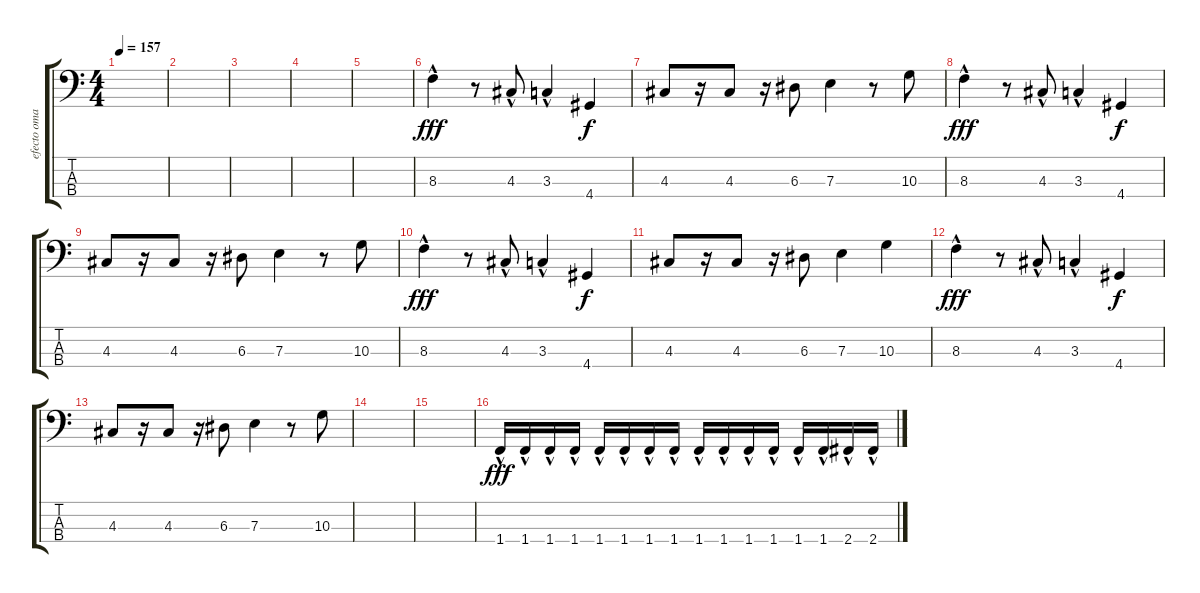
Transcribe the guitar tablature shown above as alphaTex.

\track ("efecto omaili" "efecto oma") {instrument fretlessbass}
\staff {score tabs}
\tuning (G2 D2 A1 E1) {hide}
\ts (4 4)
\tempo 157
\clef f4
\ks c
|
|
|
|
|
8.3{hac}.4{dy fff} r.8 4.3{hac}.8 3.3{hac}.4 4.4.4{dy f} |
4.3.8 r.16 4.3.8 r.16 6.3.8 7.3.4 r.8 10.3.8 |
8.3{hac}.4{dy fff} r.8 4.3{hac}.8 3.3{hac}.4 4.4.4{dy f} |
4.3.8 r.16 4.3.8 r.16 6.3.8 7.3.4 r.8 10.3.8 |
8.3{hac}.4{dy fff} r.8 4.3{hac}.8 3.3{hac}.4 4.4.4{dy f} |
4.3.8 r.16 4.3.8 r.16 6.3.8 7.3.4 10.3.4 |
8.3{hac}.4{dy fff} r.8 4.3{hac}.8 3.3{hac}.4 4.4.4{dy f} |
4.3.8 r.16 4.3.8 r.16 6.3.8 7.3.4 r.8 10.3.8 |
|
|
1.4{hac}.16{dy fff} 1.4{hac}.16 1.4{hac}.16 1.4{hac}.16 1.4{hac}.16 1.4{hac}.16 1.4{hac}.16 1.4{hac}.16 1.4{hac}.16 1.4{hac}.16 1.4{hac}.16 1.4{hac}.16 1.4{hac}.16 1.4{hac}.16 2.4{hac}.16 2.4{hac}.16
